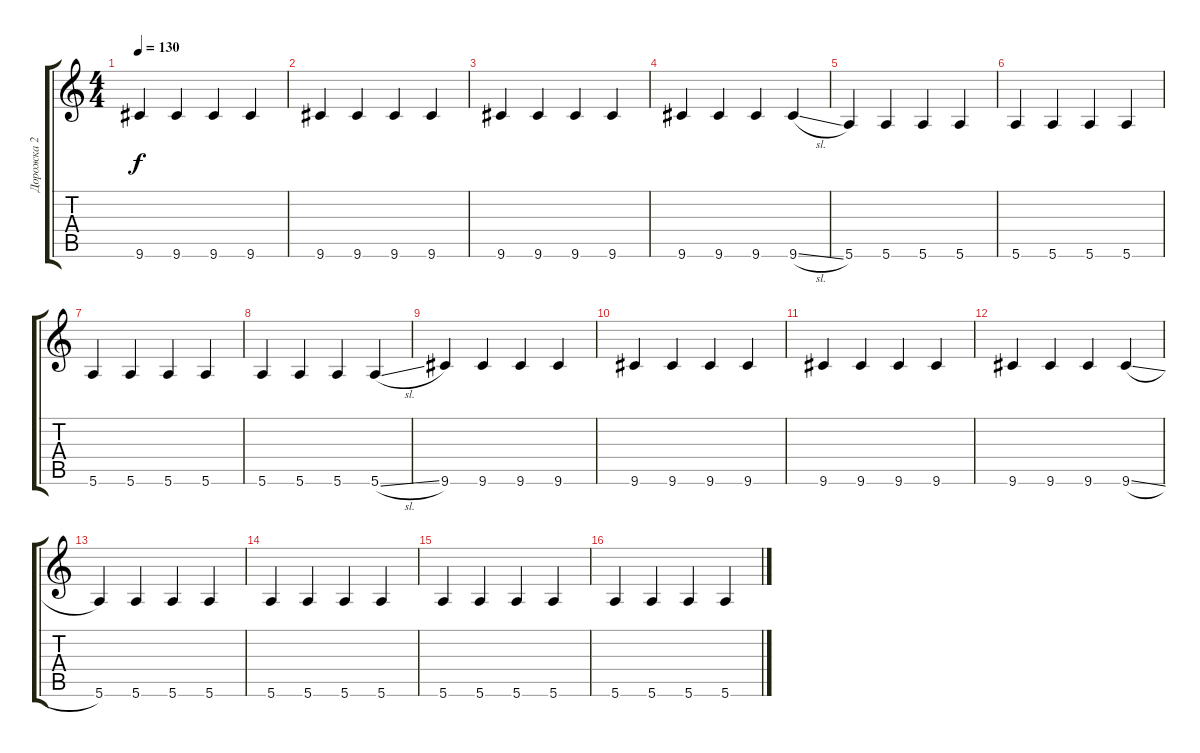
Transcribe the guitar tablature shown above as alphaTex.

\track ("Дорожка 2" "Дорожка 2") {instrument electricbassfinger}
\staff {score tabs}
\tuning (E4 B3 G3 D3 A2 E2) {hide}
\ts (4 4)
\tempo 130
\clef g2
\ks c
9.6.4{dy f} 9.6.4 9.6.4 9.6.4 |
9.6.4 9.6.4 9.6.4 9.6.4 |
9.6.4 9.6.4 9.6.4 9.6.4 |
9.6.4 9.6.4 9.6.4 9.6{sl}.4 |
5.6.4 5.6.4 5.6.4 5.6.4 |
5.6.4 5.6.4 5.6.4 5.6.4 |
5.6.4 5.6.4 5.6.4 5.6.4 |
5.6.4 5.6.4 5.6.4 5.6{sl}.4 |
9.6.4 9.6.4 9.6.4 9.6.4 |
9.6.4 9.6.4 9.6.4 9.6.4 |
9.6.4 9.6.4 9.6.4 9.6.4 |
9.6.4 9.6.4 9.6.4 9.6{sl}.4 |
5.6.4 5.6.4 5.6.4 5.6.4 |
5.6.4 5.6.4 5.6.4 5.6.4 |
5.6.4 5.6.4 5.6.4 5.6.4 |
5.6.4 5.6.4 5.6.4 5.6.4
